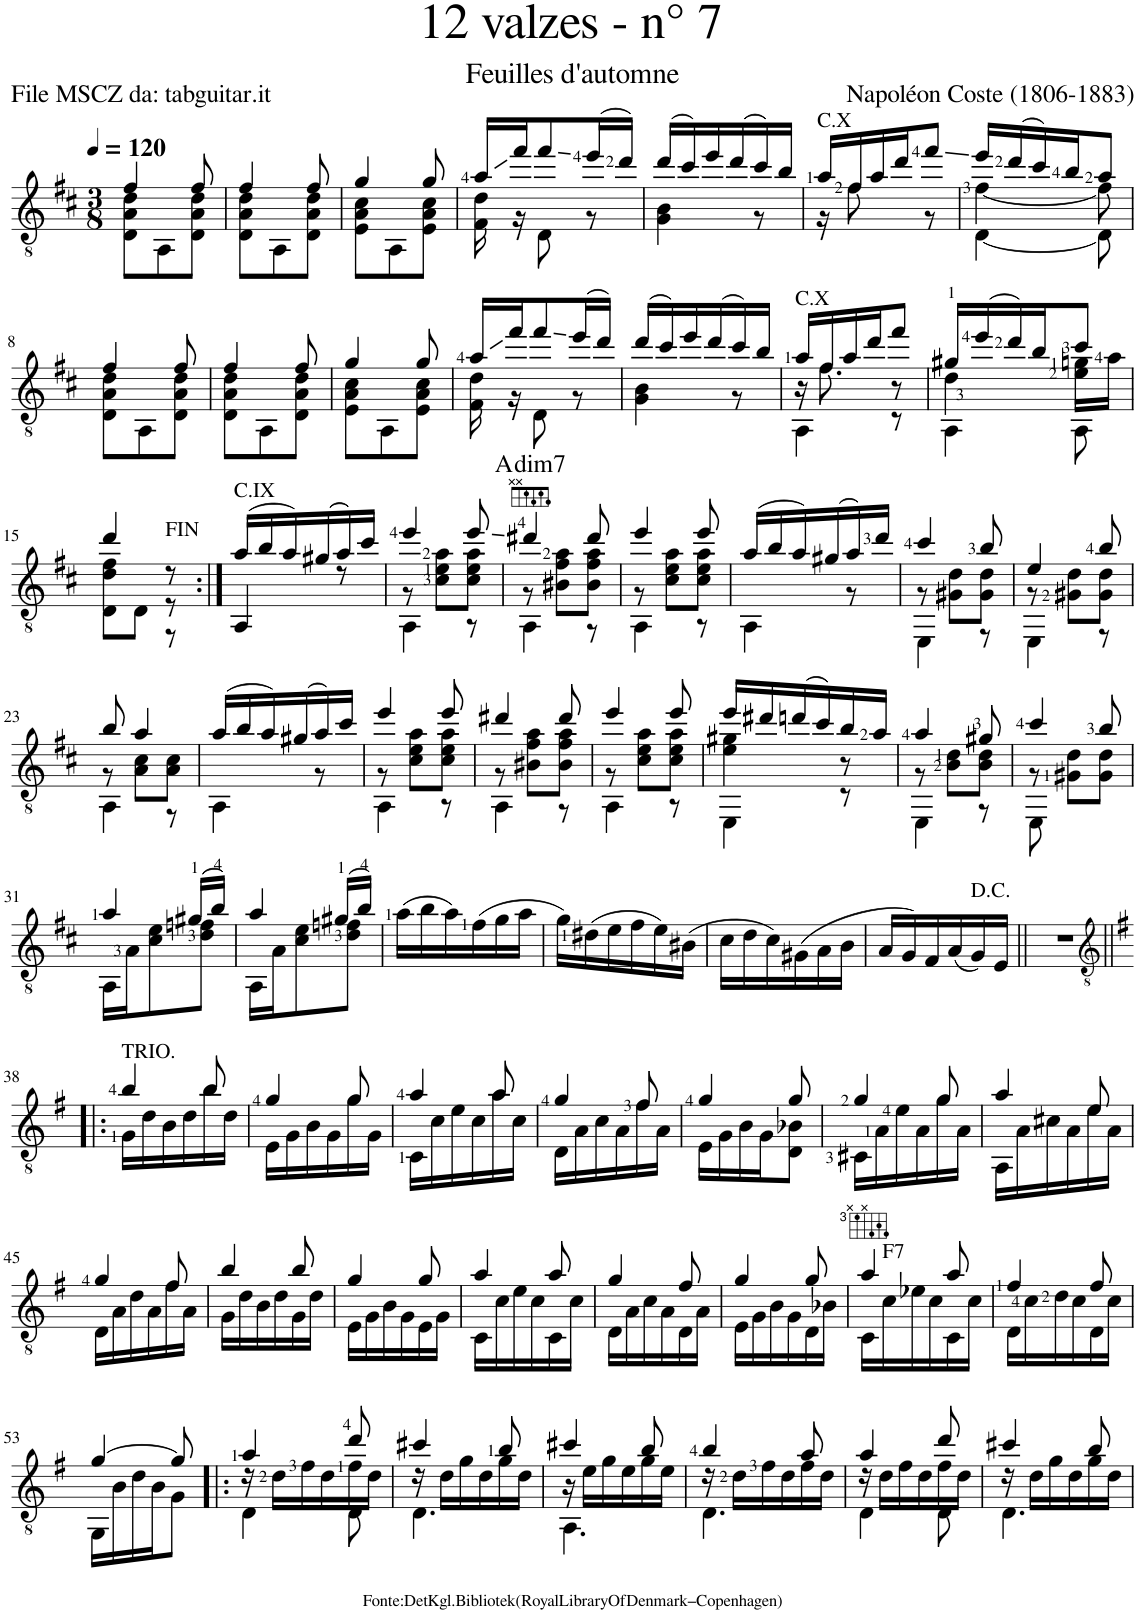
**kern	**harte
*part1	*part1
*staff1	*
*I"Guitar	*
*I'Guit.	*
*clefGv2	*
*k[f#c#]	*
*M3/8	*
*MM120	*
=1	=1
*^	*
4f#/	8D\ 8A\ 8d\L	.
.	8AA\	.
8f#/	8D\ 8A\ 8d\J	.
=2	=2	=2
4f#/	8D\ 8A\ 8d\L	.
.	8AA\	.
8f#/	8D\ 8A\ 8d\J	.
=3	=3	=3
4g/	8E\ 8A\ 8c#\L	.
.	8AA\	.
8g/	8E\ 8A\ 8c#\J	.
=4	=4	=4
16a/LL	16F#\ 16d\	.
16ff#/J	16r	.
8ff#/	8D\	.
(16ee/L	8r	.
16dd/JJ)	.	.
=5	=5	=5
(16dd/LL	4G\ 4B\	.
16cc#/)	.	.
16ee/	.	.
(16dd/	.	.
16cc#/)	8r	.
16b/JJ	.	.
=6	=6	=6
!LO:TX:a:t=C.X	!	!
16a/LL	16r	.
16f#/	8.f#\	.
16a/	.	.
16dd/J	.	.
8ff#/J	8r	.
=7	=7	=7
*	*^	*
16ee/LL	[4f#\	[4D\	.
(16dd/	.	.	.
16cc#/)	.	.	.
16b/J	.	.	.
8a/J	8f#\]	8D\]	.
*	*v	*v	*
!!LO:LB:g=z
=8	=8	=8
4f#/	8D\ 8A\ 8d\L	.
.	8AA\	.
8f#/	8D\ 8A\ 8d\J	.
=9	=9	=9
4f#/	8D\ 8A\ 8d\L	.
.	8AA\	.
8f#/	8D\ 8A\ 8d\J	.
=10	=10	=10
4g/	8E\ 8A\ 8c#\L	.
.	8AA\	.
8g/	8E\ 8A\ 8c#\J	.
=11	=11	=11
16a/LL	16F#\ 16d\	.
16ff#/J	16r	.
8ff#/	8D\	.
(16ee/L	8r	.
16dd/JJ)	.	.
=12	=12	=12
(16dd/LL	4G\ 4B\	.
16cc#/)	.	.
16ee/	.	.
(16dd/	.	.
16cc#/)	8r	.
16b/JJ	.	.
=13	=13	=13
*	*^	*
!LO:TX:a:t=C.X	!	!	!
16a/LL	16r	4AA\	.
16f#/	8.f#\	.	.
16a/	.	.	.
16dd/J	.	.	.
8ff#/J	8r	8r	.
=14	=14	=14	=14
16g#X/LL	4d\	4AA\	.
(16ee/	.	.	.
16dd/)	.	.	.
16b/J	.	.	.
8cc#/J	16e\ 16gn\LL	8AA\	.
.	16a\JJ	.	.
!!LO:LB:g=z	!!	!!
=15	=15	=15	=15
4dd/	4d\ 4f#\	8D\L	.
.	.	8D\J	.
!LO:TX:a:t=FIN	!	!	!
8r	8r	8r	.
=16:|!	=16:|!	=16:|!	=16:|!
!LO:TX:a:t=C.IX	!	!	!
*	*v	*v	*
(16a/LL	4AA/	.
16b/	.	.
16a/)	.	.
(16g#X/	.	.
16a/)	8r	.
16cc#/JJ	.	.
=17	=17	=17
*	*^	*
4ee/	8r	4AA\	.
.	8c#\ 8e\ 8a\L	.	.
8ee/	8c#\ 8e\ 8a\J	8r	.
=18	=18	=18	=18
!	!	!	!LO:H:kt=dim7
4dd#X/	8r	4AA\	A:dim7
.	8B#X\ 8f#\ 8a\L	.	.
8dd#/	8B#\ 8f#\ 8a\J	8r	.
=19	=19	=19	=19
4ee/	8r	4AA\	.
.	8c#\ 8e\ 8a\L	.	.
8ee/	8c#\ 8e\ 8a\J	8r	.
*	*v	*v	*
=20	=20	=20
(16a/LL	4AA\	.
16b/	.	.
16a/)	.	.
(16g#X/	.	.
16a/)	8r	.
16dd/JJ	.	.
=21	=21	=21
*	*^	*
4cc#/	8r	4EE\	.
.	8G#X\ 8d\L	.	.
8b/	8G#\ 8d\J	8r	.
=22	=22	=22	=22
4e/	8r	4EE\	.
.	8G#X\ 8d\L	.	.
8b/	8G#\ 8d\J	8r	.
!!LO:LB:g=z	!!	!!
=23	=23	=23	=23
8b/	8r	4AA\	.
4a/	8A\ 8c#\L	.	.
.	8A\ 8c#\J	8r	.
*	*v	*v	*
=24	=24	=24
(16a/LL	4AA\	.
16b/	.	.
16a/)	.	.
(16g#X/	.	.
16a/)	8r	.
16cc#/JJ	.	.
=25	=25	=25
*	*^	*
4ee/	8r	4AA\	.
.	8c#\ 8e\ 8a\L	.	.
8ee/	8c#\ 8e\ 8a\J	8r	.
=26	=26	=26	=26
4dd#X/	8r	4AA\	.
.	8B#X\ 8f#\ 8a\L	.	.
8dd#/	8B#\ 8f#\ 8a\J	8r	.
=27	=27	=27	=27
4ee/	8r	4AA\	.
.	8c#\ 8e\ 8a\L	.	.
8ee/	8c#\ 8e\ 8a\J	8r	.
=28	=28	=28	=28
16ee/LL	4e\ 4g#X\	4EE\	.
16dd#X/	.	.	.
(16ddn/	.	.	.
16cc#/)	.	.	.
16b/	8r	8r	.
16a/JJ	.	.	.
=29	=29	=29	=29
4a/	8r	4EE\	.
.	8B\ 8d\L	.	.
8g#X/	8B\ 8d\J	8r	.
=30	=30	=30	=30
4cc#/	8r	8EE\	.
.	8G#X\ 8d\L	4ryy	.
8b/	8G#\ 8d\J	.	.
*	*v	*v	*
!!LO:LB:g=z
=31	=31	=31
4a/	16AA\LL	.
.	16A\J	.
.	8c#\ 8e\	.
(16g#X/LL	8d\ 8fn\J	.
16b/JJ)	.	.
=32	=32	=32
4a/	16AA\LL	.
.	16A\J	.
.	8c#\ 8e\	.
(16g#X/LL	8d\ 8fn\J	.
16b/JJ)	.	.
*v	*v	*
=33	=33
(16a\LL	.
16b\	.
16a\)	.
(16f#\	.
16g\	.
16a\JJ	.
=34	=34
16g\LL)	.
(16d#X\	.
16e\	.
16f#\	.
16e\)	.
(16B#X\JJ	.
=35	=35
16c#\LL	.
16d\	.
16c#\)	.
(16G#X\	.
16A\	.
16B\JJ	.
=36	=36
16A/LL	.
16G/)	.
16F#/	.
(16A/	.
16G/)	.
16E/JJ	.
=37||	=37||
4.r	.
!!LO:LB:g=z
=38!|:	=38!|:
*clefGv2	*
*k[f#]	*
*^	*
!LO:TX:a:t=TRIO.	!	!
4b/	16G\LL	.
.	16d\	.
.	16B\	.
.	16d\	.
8b/	16b\	.
.	16d\JJ	.
=39	=39	=39
4g/	16E\LL	.
.	16G\	.
.	16B\	.
.	16G\	.
8g/	16g\	.
.	16G\JJ	.
=40	=40	=40
4a/	16C\LL	.
.	16c\	.
.	16e\	.
.	16c\	.
8a/	16a\	.
.	16c\JJ	.
=41	=41	=41
4g/	16D\LL	.
.	16A\	.
.	16c\	.
.	16A\	.
8f#/	16f#\	.
.	16A\JJ	.
=42	=42	=42
4g/	16E\LL	.
.	16G\	.
.	16B\	.
.	16G\J	.
8g/	8D\ 8B-X\J	.
=43	=43	=43
4g/	16C#X\LL	.
.	16A\	.
.	16e\	.
.	16A\	.
8g/	16g\	.
.	16A\JJ	.
=44	=44	=44
4a/	16AA\LL	.
.	16A\	.
.	16c#X\	.
.	16A\	.
8e/	16e\	.
.	16A\JJ	.
!!LO:LB:g=z	!!
=45	=45	=45
4g/	16D\LL	.
.	16A\	.
.	16d\	.
.	16A\	.
8f#/	16f#\	.
.	16A\JJ	.
=46	=46	=46
4b/	16G\LL	.
.	16d\	.
.	16B\	.
.	16d\	.
8b/	16G\	.
.	16d\JJ	.
=47	=47	=47
4g/	16E\LL	.
.	16G\	.
.	16B\	.
.	16G\	.
8g/	16E\	.
.	16G\JJ	.
=48	=48	=48
4a/	16C\LL	.
.	16c\	.
.	16e\	.
.	16c\	.
8a/	16C\	.
.	16c\JJ	.
=49	=49	=49
4g/	16D\LL	.
.	16A\	.
.	16c\	.
.	16A\	.
8f#/	16D\	.
.	16A\JJ	.
=50	=50	=50
4g/	16E\LL	.
.	16G\	.
.	16B\	.
.	16G\	.
8g/	16D\	.
.	16B-X\JJ	.
=51	=51	=51
4a/	16C\LL	.
!	!LO:TX:a:t=F7	!
.	16c\	.
.	16e-X\	.
.	16c\	.
8a/	16C\	.
.	16c\JJ	.
=52	=52	=52
4f#/	16D\LL	.
.	16c\	.
.	16d\	.
.	16c\	.
8f#/	16D\	.
.	16c\JJ	.
!!LO:LB:g=z	!!
=53	=53	=53
[4g/	16GG\LL	.
.	16B\	.
.	16d\	.
.	16B\J	.
8g/]	8G\J	.
=54!|:	=54!|:	=54!|:
*	*^	*
4a/	16r	4D\	.
.	16d\LL	.	.
.	16f#\	.	.
.	16d\	.	.
8dd/	16f#\	8D\	.
.	16d\JJ	.	.
=55	=55	=55	=55
4cc#X/	16r	4.D\	.
.	16d\LL	.	.
.	16g\	.	.
.	16d\	.	.
8b/	16g\	.	.
.	16d\JJ	.	.
=56	=56	=56	=56
4cc#X/	16r	4.AA\	.
.	16e\LL	.	.
.	16g\	.	.
.	16e\	.	.
8b/	16g\	.	.
.	16e\JJ	.	.
=57	=57	=57	=57
4b/	16r	4.D\	.
.	16d\LL	.	.
.	16f#\	.	.
.	16d\	.	.
8a/	16f#\	.	.
.	16d\JJ	.	.
=58	=58	=58	=58
4a/	16r	4D\	.
.	16d\LL	.	.
.	16f#\	.	.
.	16d\	.	.
8dd/	16f#\	8D\	.
.	16d\JJ	.	.
=59	=59	=59	=59
4cc#X/	16r	4.D\	.
.	16d\LL	.	.
.	16g\	.	.
.	16d\	.	.
8b/	16g\	.	.
.	16d\JJ	.	.
*v	*v	*v	*
=	=
*-	*-
